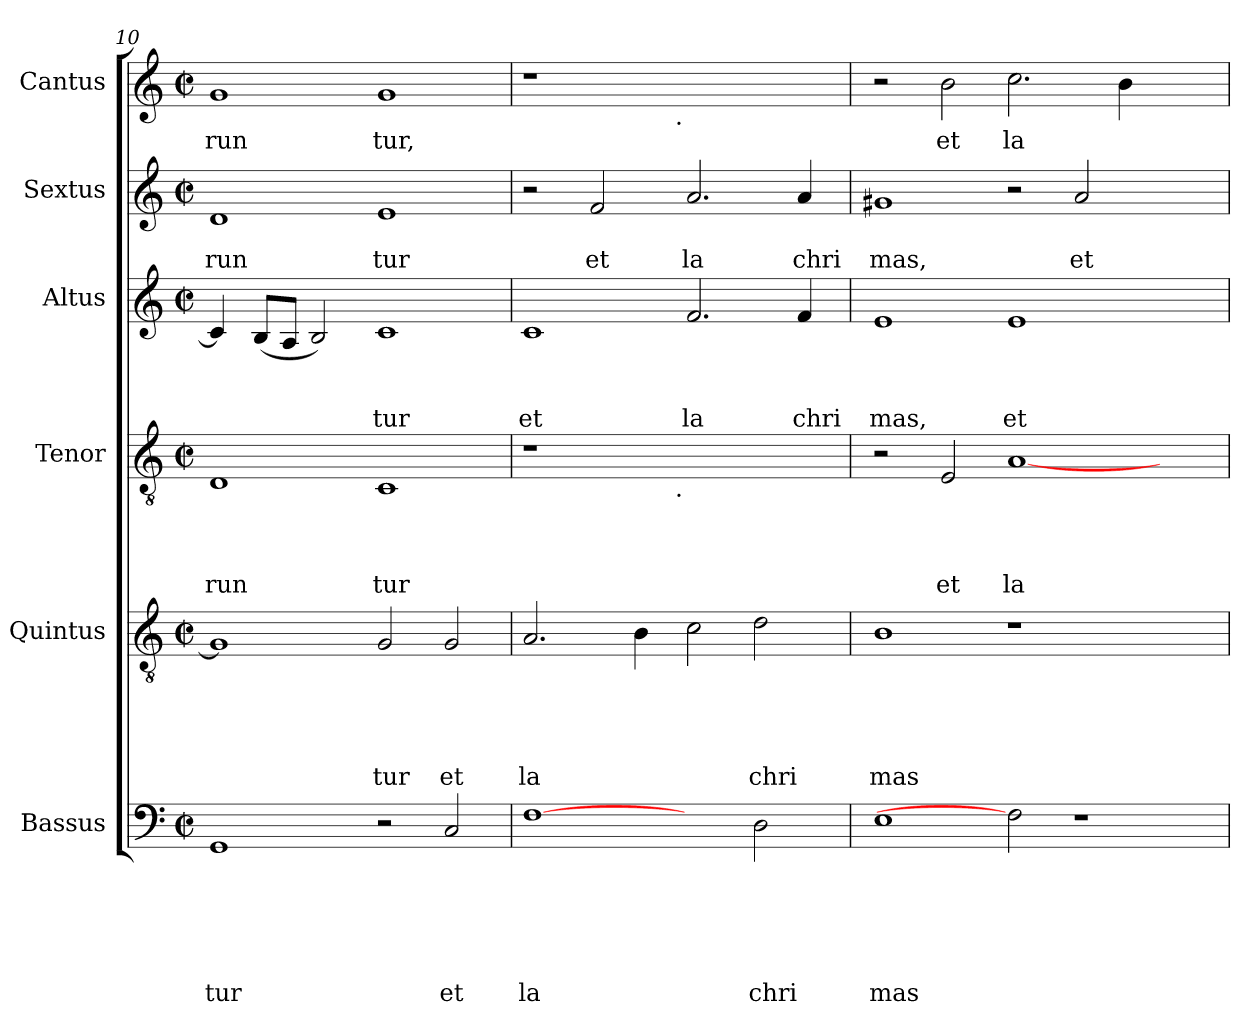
**kern	**text	**text	**text	**text	**text	**text	**kern	**text	**text	**text	**text	**text	**kern	**text	**text	**text	**text	**kern	**text	**text	**text	**kern	**text	**text	**kern	**text
*part6	*part6	*part6	*part6	*part6	*part6	*part6	*part5	*part5	*part5	*part5	*part5	*part5	*part4	*part4	*part4	*part4	*part4	*part3	*part3	*part3	*part3	*part2	*part2	*part2	*part1	*part1
*staff6	*staff6	*staff6	*staff6	*staff6	*staff6	*staff6	*staff5	*staff5	*staff5	*staff5	*staff5	*staff5	*staff4	*staff4	*staff4	*staff4	*staff4	*staff3	*staff3	*staff3	*staff3	*staff2	*staff2	*staff2	*staff1	*staff1
*I"Bassus	*	*	*	*	*	*	*I"Quintus	*	*	*	*	*	*I"Tenor	*	*	*	*	*I"Altus	*	*	*	*I"Sextus	*	*	*I"Cantus	*
*clefF4	*	*	*	*	*	*	*clefGv2	*	*	*	*	*	*clefGv2	*	*	*	*	*clefG2	*	*	*	*clefG2	*	*	*clefG2	*
*k[]	*	*	*	*	*	*	*k[]	*	*	*	*	*	*k[]	*	*	*	*	*k[]	*	*	*	*k[]	*	*	*k[]	*
*C:	*	*	*	*	*	*	*C:	*	*	*	*	*	*C:	*	*	*	*	*C:	*	*	*	*C:	*	*	*C:	*
*M2/2	*	*	*	*	*	*	*M2/2	*	*	*	*	*	*M2/2	*	*	*	*	*M2/2	*	*	*	*M2/2	*	*	*M2/2	*
*met(c|)	*	*	*	*	*	*	*met(c|)	*	*	*	*	*	*met(c|)	*	*	*	*	*met(c|)	*	*	*	*met(c|)	*	*	*met(c|)	*
=10	=10	=10	=10	=10	=10	=10	=10	=10	=10	=10	=10	=10	=10	=10	=10	=10	=10	=10	=10	=10	=10	=10	=10	=10	=10	=10
!	!	!	!	!	!	!LO:LY:b	!	!	!	!	!	!	!	!	!	!	!LO:LY:b	!	!	!	!	!	!	!LO:LY:b	!	!LO:LY:b
1GG	.	.	.	.	.	tur	1G]	.	.	.	.	.	1D	.	.	.	run	4c/]	.	.	.	1d	.	run	1g	run
.	.	.	.	.	.	.	.	.	.	.	.	.	.	.	.	.	.	(>8B/L	.	.	.	.	.	.	.	.
.	.	.	.	.	.	.	.	.	.	.	.	.	.	.	.	.	.	8A/J	.	.	.	.	.	.	.	.
.	.	.	.	.	.	.	.	.	.	.	.	.	.	.	.	.	.	2B/)	.	.	.	.	.	.	.	.
!	!	!	!	!	!	!	!	!	!	!	!	!LO:LY:b	!	!	!	!	!LO:LY:b	!	!	!	!LO:LY:b	!	!	!LO:LY:b	!	!LO:LY:b
2r	.	.	.	.	.	.	2G/	.	.	.	.	tur	1C	.	.	.	tur	1c	.	.	tur	1e	.	tur	1g	tur,
!	!	!	!	!	!	!LO:LY:b	!	!	!	!	!	!LO:LY:b	!	!	!	!	!	!	!	!	!	!	!	!	!	!
2C/	.	.	.	.	.	et	2G/	.	.	.	.	et	.	.	.	.	.	.	.	.	.	.	.	.	.	.
=11	=11	=11	=11	=11	=11	=11	=11	=11	=11	=11	=11	=11	=11	=11	=11	=11	=11	=11	=11	=11	=11	=11	=11	=11	=11	=11
!	!	!	!	!	!	!LO:LY:b	!	!	!	!	!	!LO:LY:b	!	!	!	!	!	!	!	!	!LO:LY:b	!	!	!	!	!
*	*	*	*	*	*	*	*	*	*	*	*	*	*^	*	*	*	*	*	*	*	*	*	*	*	*^	*
[1F	.	.	.	.	.	la	2.A/	.	.	.	.	la	1r	2ryy	.	.	.	.	1c	.	.	et	2r	.	.	1r	2ryy	.
!	!	!	!	!	!	!	!	!	!	!	!	!	!	!	!	!	!	!	!	!	!	!	!	!	!LO:LY:b	!	!	!
.	.	.	.	.	.	.	.	.	.	.	.	.	.	4...ryy	.	.	.	.	.	.	.	.	2f/	.	et	.	4...ryy	.
.	.	.	.	.	.	.	4B\	.	.	.	.	.	.	.	.	.	.	.	.	.	.	.	.	.	.	.	.	.
!	!	!	!	!	!	!	!	!	!	!	!	!	!	!	!	!	!	!	!	!	!	!	!	!	!	!	!LO:TX:b:t=.	!
!	!	!	!	!	!	!	!	!	!	!	!	!	!	!LO:TX:b:t=.	!	!	!	!	!	!	!	!	!	!	!	!	!	!
.	.	.	.	.	.	.	.	.	.	.	.	.	.	1ryy	.	.	.	.	.	.	.	.	.	.	.	.	1ryy	.
!	!	!	!	!	!	!	!	!	!	!	!	!	!	!	!	!	!	!	!	!	!	!LO:LY:b	!	!	!LO:LY:b	!	!	!
2ryy	.	.	.	.	.	.	2c\	.	.	.	.	.	1ryy	.	.	.	.	.	2.f/	.	.	la	2.a/	.	la	1ryy	.	.
!	!	!	!	!	!	!LO:LY:b	!	!	!	!	!	!LO:LY:b	!	!	!	!	!	!	!	!	!	!	!	!	!	!	!	!
2D\	.	.	.	.	.	chri	2d\	.	.	.	.	chri	.	.	.	.	.	.	.	.	.	.	.	.	.	.	.	.
!	!	!	!	!	!	!	!	!	!	!	!	!	!	!	!	!	!	!	!	!	!	!LO:LY:b	!	!	!LO:LY:b	!	!	!
.	.	.	.	.	.	.	.	.	.	.	.	.	.	.	.	.	.	.	4f/	.	.	chri	4a/	.	chri	.	.	.
.	.	.	.	.	.	.	.	.	.	.	.	.	.	32ryy	.	.	.	.	.	.	.	.	.	.	.	.	32ryy	.
!!LO:PB:g=z
=12	=12	=12	=12	=12	=12	=12	=12	=12	=12	=12	=12	=12	=12	=12	=12	=12	=12	=12	=12	=12	=12	=12	=12	=12	=12	=12	=12	=12
!	!	!	!	!	!	!LO:LY:b	!	!	!	!	!	!LO:LY:b	!	!	!	!	!	!	!	!	!	!LO:LY:b	!	!	!LO:LY:b	!	!	!
*	*	*	*	*	*	*	*	*	*	*	*	*	*v	*v	*	*	*	*	*	*	*	*	*	*	*	*v	*v	*
1E	.	.	.	.	.	mas	1B	.	.	.	.	mas	2r	.	.	.	.	1e	.	.	mas,	1g#X	.	mas,	2r	.
!	!	!	!	!	!	!	!	!	!	!	!	!	!	!	!	!	!LO:LY:b	!	!	!	!	!	!	!	!	!LO:LY:b
.	.	.	.	.	.	.	.	.	.	.	.	.	2E/	.	.	.	et	.	.	.	.	.	.	.	2b\	et
!	!	!	!	!	!	!	!	!	!	!	!	!	!	!	!	!	!LO:LY:b	!	!	!	!LO:LY:b	!	!	!	!	!LO:LY:b
2F]	.	.	.	.	.	.	1r	.	.	.	.	.	[<1A	.	.	.	la	1e	.	.	et	2r	.	.	2.cc\	la
!	!	!	!	!	!	!	!	!	!	!	!	!	!	!	!	!	!	!	!	!	!	!	!	!LO:LY:b	!	!
1r	.	.	.	.	.	.	.	.	.	.	.	.	.	.	.	.	.	.	.	.	.	2a/	.	et	.	.
.	.	.	.	.	.	.	.	.	.	.	.	.	.	.	.	.	.	.	.	.	.	.	.	.	4b\	.
.	.	.	.	.	.	.	2ryy	.	.	.	.	.	2ryy	.	.	.	.	2ryy	.	.	.	2ryy	.	.	2ryy	.
=	=	=	=	=	=	=	=	=	=	=	=	=	=	=	=	=	=	=	=	=	=	=	=	=	=	=
*-	*-	*-	*-	*-	*-	*-	*-	*-	*-	*-	*-	*-	*-	*-	*-	*-	*-	*-	*-	*-	*-	*-	*-	*-	*-	*-
